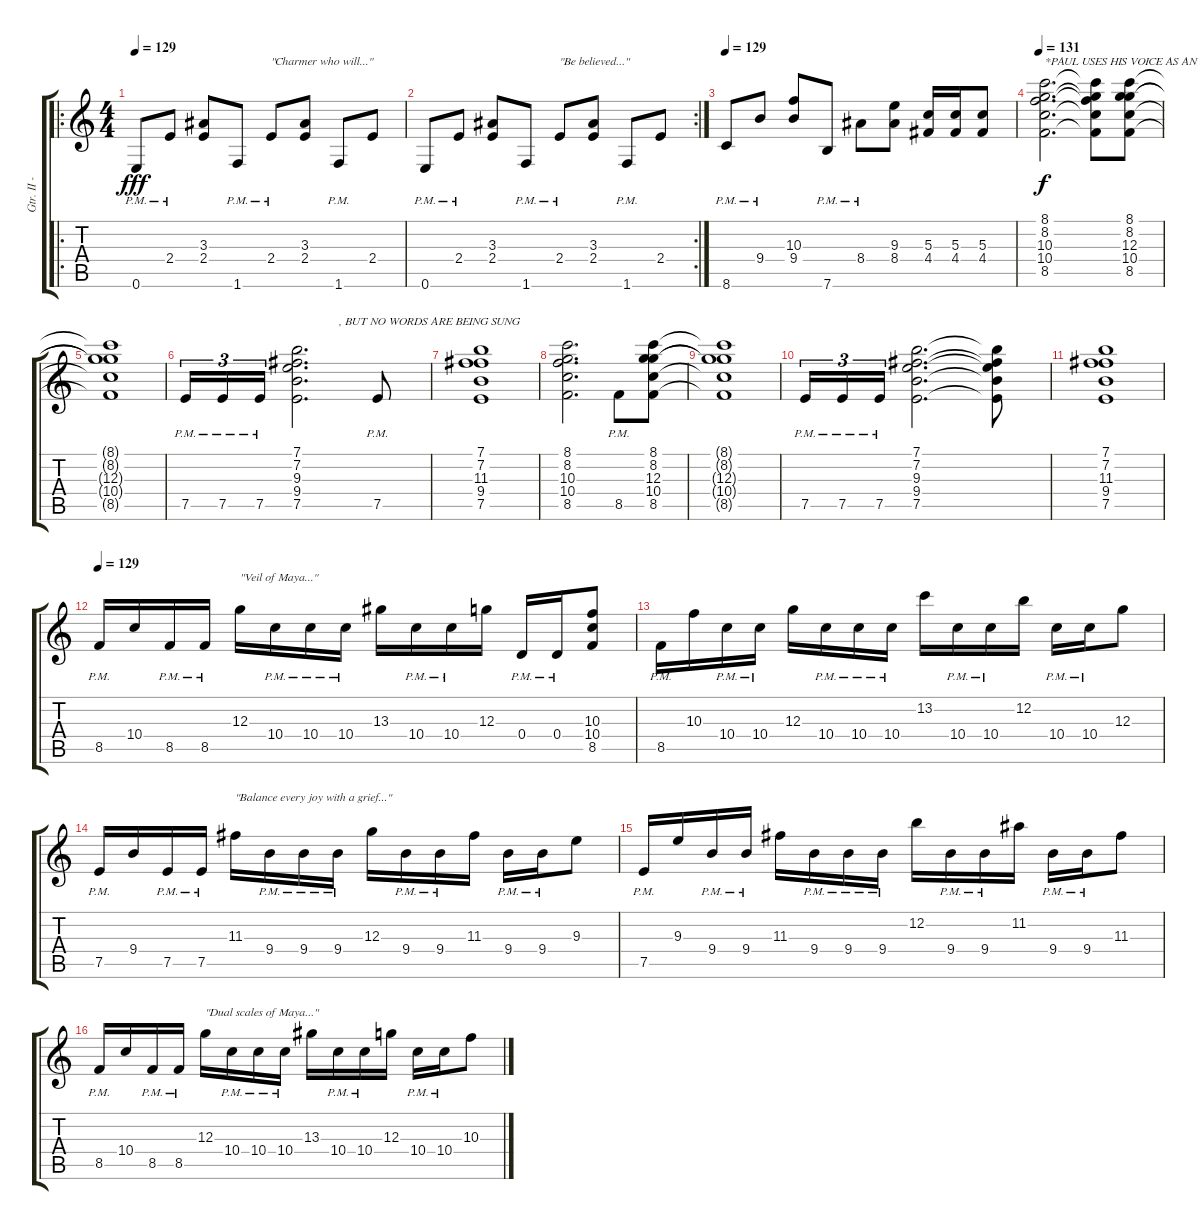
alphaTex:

\track ("Gtr. II - Jason Gobel (Distortion)" "Gtr. II - ") {instrument distortionguitar}
\staff {score tabs}
\tuning (E4 B3 G3 D3 A2 E2) {hide}
\ro
\ts (4 4)
\tempo 129
\clef g2
\ks c
0.6{pm}.8{dy fff} 2.4{pm}.8 (3.3 2.4).8 1.6{pm}.8 2.4{pm}.8{txt "\"Charmer who will...\""} (3.3 2.4).8 1.6{pm}.8 2.4.8 |
\rc 2
0.6{pm}.8 2.4{pm}.8 (3.3 2.4).8 1.6{pm}.8 2.4{pm}.8{txt "\"Be believed...\""} (3.3 2.4).8 1.6{pm}.8 2.4.8 |
\tempo 129
8.6{pm}.8 9.4{pm}.8 (10.3 9.4).8 7.6{pm}.8 8.4{pm}.8 (9.3 8.4).8 (5.3 4.4).16 (5.3 4.4).16 (5.3 4.4).8 |
\tempo 131
(8.1 8.2 10.3 10.4 8.5).2{d txt "*PAUL USES HIS VOICE AS AN INSTRUMENT HERE        " dy f} (8.1{t} 8.2{t} 10.3{t} 10.4{t} 8.5{t}).8 (8.1 8.2 12.3 10.4 8.5).8 |
(8.1{t} 8.2{t} 12.3{t} 10.4{t} 8.5{t}).1 |
7.5{pm}.16{tu (3 2)} 7.5{pm}.16{tu (3 2)} 7.5{pm}.16{tu (3 2)} (7.1 7.2 9.3 9.4 7.5).2{d txt "              , BUT NO WORDS ARE BEING SUNG"} 7.5{pm}.8 |
(7.1 7.2 11.3 9.4 7.5).1 |
(8.1 8.2 10.3 10.4 8.5).2{d} 8.5{pm}.8 (8.1 8.2 12.3 10.4 8.5).8 |
(8.1{t} 8.2{t} 12.3{t} 10.4{t} 8.5{t}).1 |
7.5{pm}.16{tu (3 2)} 7.5{pm}.16{tu (3 2)} 7.5{pm}.16{tu (3 2)} (7.1 7.2 9.3 9.4 7.5).2{d} (7.1{t} 7.2{t} 9.3{t} 9.4{t} 7.5{t}).8 |
(7.1 7.2 11.3 9.4 7.5).1 |
\tempo 129
8.5{pm}.16 10.4.16 8.5{pm}.16 8.5{pm}.16 12.3.16{txt "\"Veil of Maya...\""} 10.4{pm}.16 10.4{pm}.16 10.4{pm}.16 13.3.16 10.4{pm}.16 10.4{pm}.16 12.3.16 0.4{pm}.16 0.4{pm}.16 (10.3 10.4 8.5).8 |
8.5{pm}.16 10.3.16 10.4{pm}.16 10.4{pm}.16 12.3.16 10.4{pm}.16 10.4{pm}.16 10.4{pm}.16 13.2.16 10.4{pm}.16 10.4{pm}.16 12.2.16 10.4{pm}.16 10.4{pm}.16 12.3.8 |
7.5{pm}.16 9.4.16 7.5{pm}.16 7.5{pm}.16 11.3.16{txt "\"Balance every joy with a grief...\""} 9.4{pm}.16 9.4{pm}.16 9.4{pm}.16 12.3.16 9.4{pm}.16 9.4{pm}.16 11.3.16 9.4{pm}.16 9.4{pm}.16 9.3.8 |
7.5{pm}.16 9.3.16 9.4{pm}.16 9.4{pm}.16 11.3.16 9.4{pm}.16 9.4{pm}.16 9.4{pm}.16 12.2.16 9.4{pm}.16 9.4{pm}.16 11.2.16 9.4{pm}.16 9.4{pm}.16 11.3.8 |
8.5{pm}.16 10.4.16 8.5{pm}.16 8.5{pm}.16 12.3.16{txt "\"Dual scales of Maya...\""} 10.4{pm}.16 10.4{pm}.16 10.4{pm}.16 13.3.16 10.4{pm}.16 10.4{pm}.16 12.3.16 10.4{pm}.16 10.4{pm}.16 10.3.8
